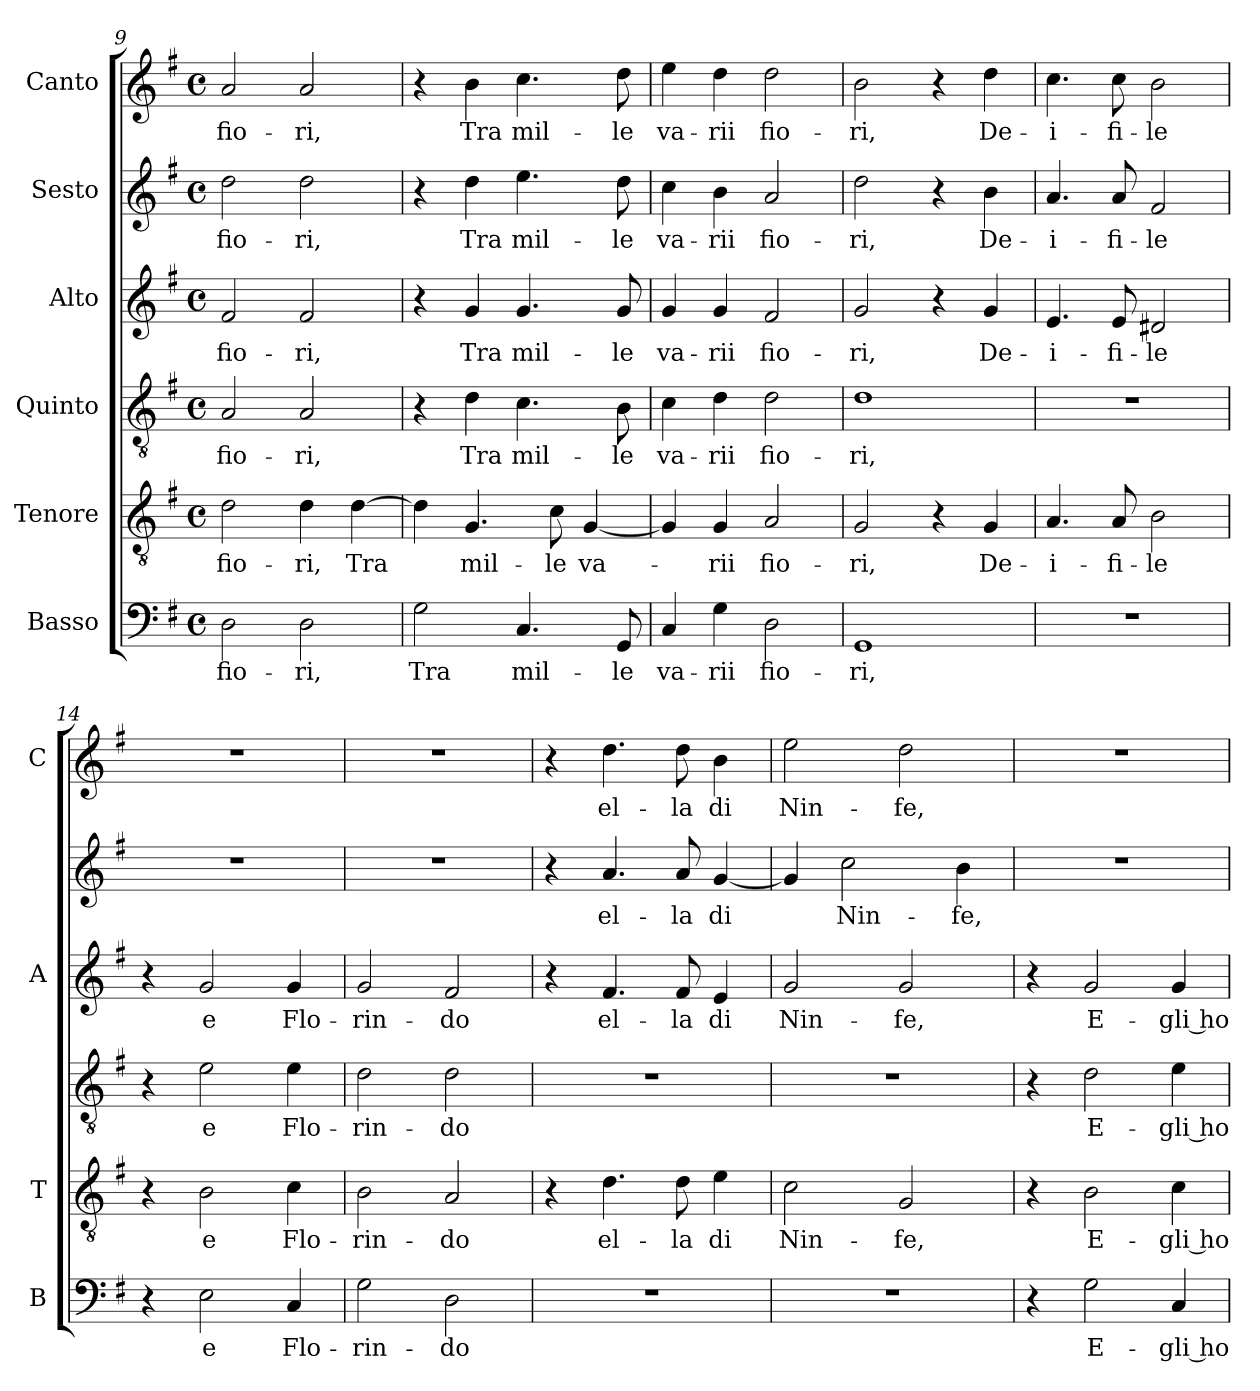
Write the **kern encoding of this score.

**kern	**text	**kern	**text	**kern	**text	**kern	**text	**kern	**text	**kern	**text
*part6	*part6	*part5	*part5	*part4	*part4	*part3	*part3	*part2	*part2	*part1	*part1
*staff6	*staff6	*staff5	*staff5	*staff4	*staff4	*staff3	*staff3	*staff2	*staff2	*staff1	*staff1
*I"Basso	*	*I"Tenore	*	*I"Quinto	*	*I"Alto	*	*I"Sesto	*	*I"Canto	*
*I'B	*	*I'T	*	*	*	*I'A	*	*	*	*I'C	*
*clefF4	*	*clefGv2	*	*clefGv2	*	*clefG2	*	*clefG2	*	*clefG2	*
*k[f#]	*	*k[f#]	*	*k[f#]	*	*k[f#]	*	*k[f#]	*	*k[f#]	*
*G:	*	*G:	*	*G:	*	*G:	*	*G:	*	*G:	*
*M4/4	*	*M4/4	*	*M4/4	*	*M4/4	*	*M4/4	*	*M4/4	*
*met(c)	*	*met(c)	*	*met(c)	*	*met(c)	*	*met(c)	*	*met(c)	*
=9	=9	=9	=9	=9	=9	=9	=9	=9	=9	=9	=9
!	!LO:LY:b	!	!LO:LY:b	!	!LO:LY:b	!	!LO:LY:b	!	!LO:LY:b	!	!LO:LY:b
2D\	fio-	2d\	fio-	2A/	fio-	2f#/	fio-	2dd\	fio-	2a/	fio-
!	!LO:LY:b	!	!LO:LY:b	!	!LO:LY:b	!	!LO:LY:b	!	!LO:LY:b	!	!LO:LY:b
2D\	-ri,	4d\	-ri,	2A/	-ri,	2f#/	-ri,	2dd\	-ri,	2a/	-ri,
!	!	!	!LO:LY:b	!	!	!	!	!	!	!	!
.	.	[4d\	Tra	.	.	.	.	.	.	.	.
=10	=10	=10	=10	=10	=10	=10	=10	=10	=10	=10	=10
!	!LO:LY:b	!	!	!	!	!	!	!	!	!	!
2G\	Tra	4d\]	.	4r	.	4r	.	4r	.	4r	.
!	!	!	!LO:LY:b	!	!LO:LY:b	!	!LO:LY:b	!	!LO:LY:b	!	!LO:LY:b
.	.	4.G/	mil-	4d\	Tra	4g/	Tra	4dd\	Tra	4b\	Tra
!	!LO:LY:b	!	!	!	!LO:LY:b	!	!LO:LY:b	!	!LO:LY:b	!	!LO:LY:b
4.C/	mil-	.	.	4.c\	mil-	4.g/	mil-	4.ee\	mil-	4.cc\	mil-
!	!	!	!LO:LY:b	!	!	!	!	!	!	!	!
.	.	8c\	-le	.	.	.	.	.	.	.	.
!	!	!	!LO:LY:b	!	!	!	!	!	!	!	!
.	.	[4G/	va-	.	.	.	.	.	.	.	.
!	!LO:LY:b	!	!	!	!LO:LY:b	!	!LO:LY:b	!	!LO:LY:b	!	!LO:LY:b
8GG/	-le	.	.	8B\	-le	8g/	-le	8dd\	-le	8dd\	-le
=11	=11	=11	=11	=11	=11	=11	=11	=11	=11	=11	=11
!	!LO:LY:b	!	!	!	!LO:LY:b	!	!LO:LY:b	!	!LO:LY:b	!	!LO:LY:b
4C/	va-	4G/]	.	4c\	va-	4g/	va-	4cc\	va-	4ee\	va-
!	!LO:LY:b	!	!LO:LY:b	!	!LO:LY:b	!	!LO:LY:b	!	!LO:LY:b	!	!LO:LY:b
4G\	-rii	4G/	-rii	4d\	-rii	4g/	-rii	4b\	-rii	4dd\	-rii
!	!LO:LY:b	!	!LO:LY:b	!	!LO:LY:b	!	!LO:LY:b	!	!LO:LY:b	!	!LO:LY:b
2D\	fio-	2A/	fio-	2d\	fio-	2f#/	fio-	2a/	fio-	2dd\	fio-
=12	=12	=12	=12	=12	=12	=12	=12	=12	=12	=12	=12
!	!LO:LY:b	!	!LO:LY:b	!	!LO:LY:b	!	!LO:LY:b	!	!LO:LY:b	!	!LO:LY:b
1GG	-ri,	2G/	-ri,	1d	-ri,	2g/	-ri,	2dd\	-ri,	2b\	-ri,
.	.	4r	.	.	.	4r	.	4r	.	4r	.
!	!	!	!LO:LY:b	!	!	!	!LO:LY:b	!	!LO:LY:b	!	!LO:LY:b
.	.	4G/	De-	.	.	4g/	De-	4b\	De-	4dd\	De-
=13	=13	=13	=13	=13	=13	=13	=13	=13	=13	=13	=13
!	!	!	!LO:LY:b	!	!	!	!LO:LY:b	!	!LO:LY:b	!	!LO:LY:b
1r	.	4.A/	-i-	1r	.	4.e/	-i-	4.a/	-i-	4.cc\	-i-
!	!	!	!LO:LY:b	!	!	!	!LO:LY:b	!	!LO:LY:b	!	!LO:LY:b
.	.	8A/	-fi-	.	.	8e/	-fi-	8a/	-fi-	8cc\	-fi-
!	!	!	!LO:LY:b	!	!	!	!LO:LY:b	!	!LO:LY:b	!	!LO:LY:b
.	.	2B\	-le	.	.	2d#X/	-le	2f#/	-le	2b\	-le
=14	=14	=14	=14	=14	=14	=14	=14	=14	=14	=14	=14
4r	.	4r	.	4r	.	4r	.	1r	.	1r	.
!	!LO:LY:b	!	!LO:LY:b	!	!LO:LY:b	!	!LO:LY:b	!	!	!	!
2E\	e	2B\	e	2e\	e	2g/	e	.	.	.	.
!	!LO:LY:b	!	!LO:LY:b	!	!LO:LY:b	!	!LO:LY:b	!	!	!	!
4C/	Flo-	4c\	Flo-	4e\	Flo-	4g/	Flo-	.	.	.	.
!!LO:PB:g=z
=15	=15	=15	=15	=15	=15	=15	=15	=15	=15	=15	=15
!	!LO:LY:b	!	!LO:LY:b	!	!LO:LY:b	!	!LO:LY:b	!	!	!	!
2G\	-rin-	2B\	-rin-	2d\	-rin-	2g/	-rin-	1r	.	1r	.
!	!LO:LY:b	!	!LO:LY:b	!	!LO:LY:b	!	!LO:LY:b	!	!	!	!
2D\	-do	2A/	-do	2d\	-do	2f#/	-do	.	.	.	.
=16	=16	=16	=16	=16	=16	=16	=16	=16	=16	=16	=16
1r	.	4r	.	1r	.	4r	.	4r	.	4r	.
!	!	!	!LO:LY:b	!	!	!	!LO:LY:b	!	!LO:LY:b	!	!LO:LY:b
.	.	4.d\	el-	.	.	4.f#/	el-	4.a/	el-	4.dd\	el-
!	!	!	!LO:LY:b	!	!	!	!LO:LY:b	!	!LO:LY:b	!	!LO:LY:b
.	.	8d\	-la	.	.	8f#/	-la	8a/	-la	8dd\	-la
!	!	!	!LO:LY:b	!	!	!	!LO:LY:b	!	!LO:LY:b	!	!LO:LY:b
.	.	4e\	di	.	.	4e/	di	[4g/	di	4b\	di
=17	=17	=17	=17	=17	=17	=17	=17	=17	=17	=17	=17
!	!	!	!LO:LY:b	!	!	!	!LO:LY:b	!	!	!	!LO:LY:b
1r	.	2c\	Nin-	1r	.	2g/	Nin-	4g/]	.	2ee\	Nin-
!	!	!	!	!	!	!	!	!	!LO:LY:b	!	!
.	.	.	.	.	.	.	.	2cc\	Nin-	.	.
!	!	!	!LO:LY:b	!	!	!	!LO:LY:b	!	!	!	!LO:LY:b
.	.	2G/	-fe,	.	.	2g/	-fe,	.	.	2dd\	-fe,
!	!	!	!	!	!	!	!	!	!LO:LY:b	!	!
.	.	.	.	.	.	.	.	4b\	-fe,	.	.
=18	=18	=18	=18	=18	=18	=18	=18	=18	=18	=18	=18
4r	.	4r	.	4r	.	4r	.	1r	.	1r	.
!	!LO:LY:b	!	!LO:LY:b	!	!LO:LY:b	!	!LO:LY:b	!	!	!	!
2G\	E-	2B\	E-	2d\	E-	2g/	E-	.	.	.	.
!	!LO:LY:b	!	!LO:LY:b	!	!LO:LY:b	!	!LO:LY:b	!	!	!	!
4C/	-gli ho-	4c\	-gli ho-	4e\	-gli ho-	4g/	-gli ho-	.	.	.	.
=	=	=	=	=	=	=	=	=	=	=	=
*-	*-	*-	*-	*-	*-	*-	*-	*-	*-	*-	*-
